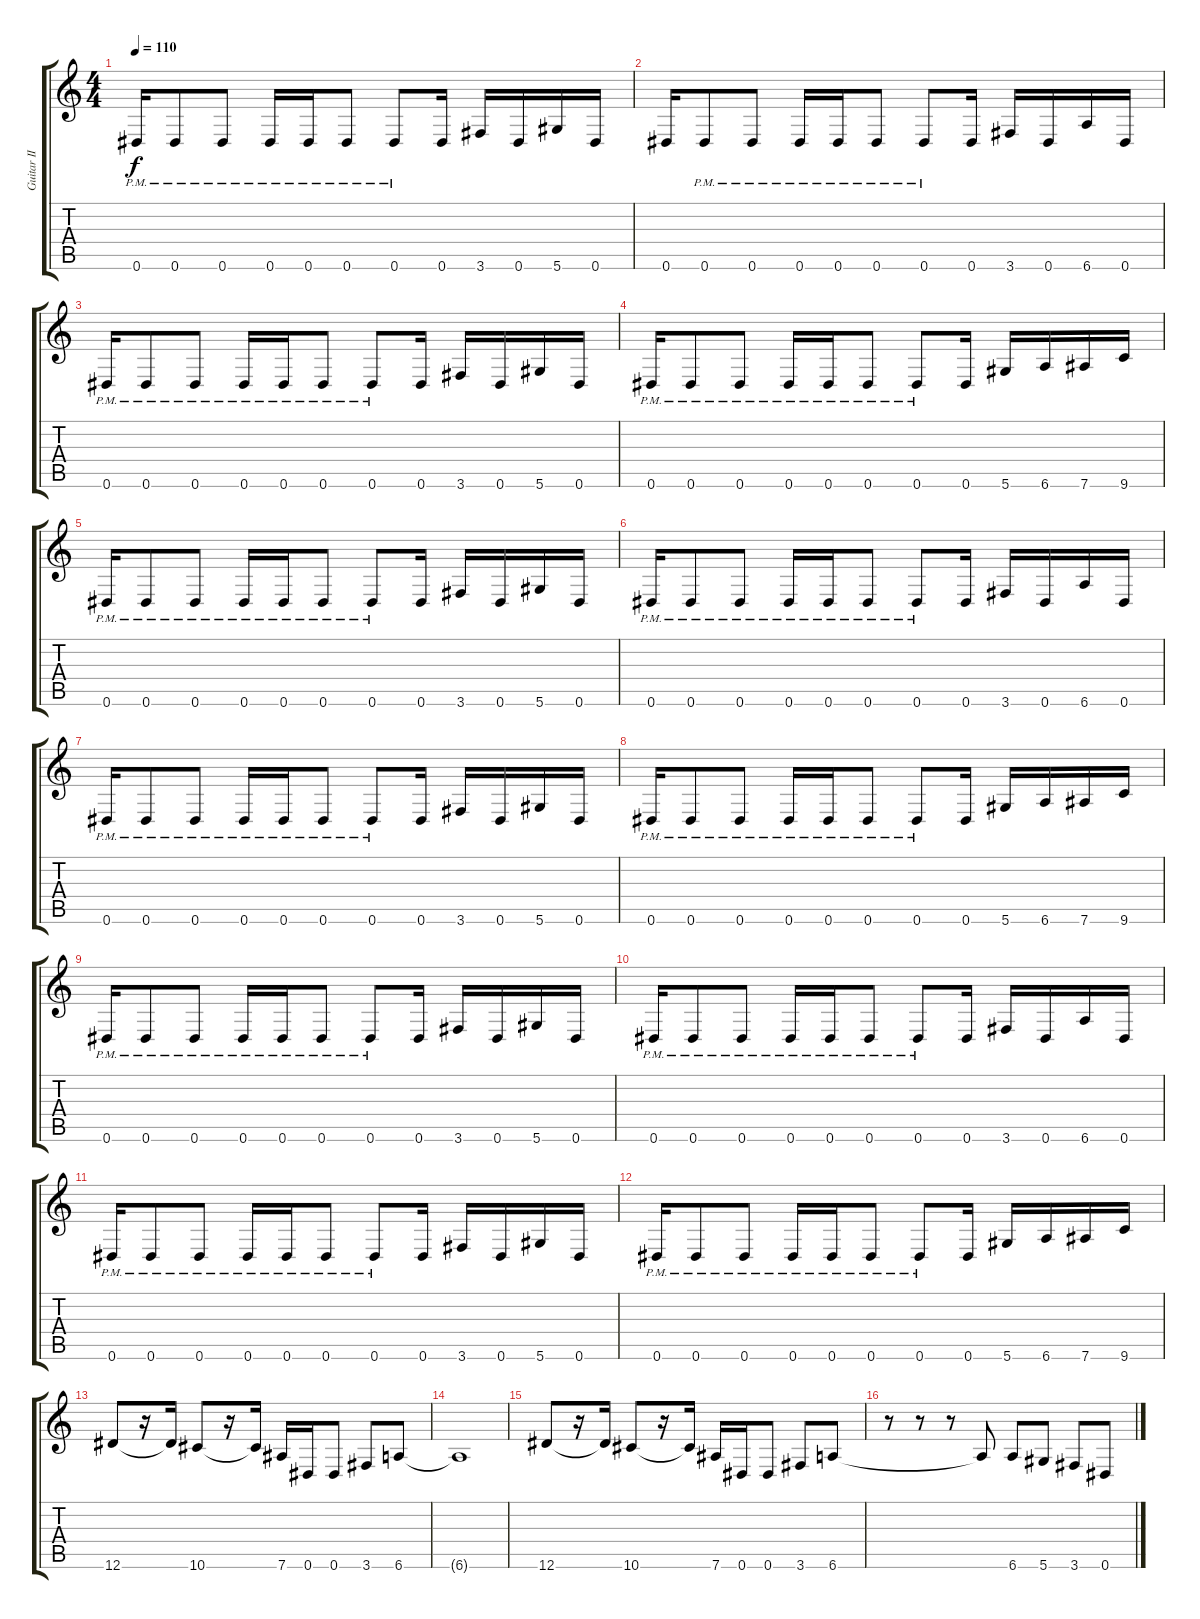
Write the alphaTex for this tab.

\track ("Guitar II" "Guitar II") {instrument overdrivenguitar}
\staff {score tabs}
\tuning (Eb4 Bb3 Gb3 Db3 Ab2 Eb2) {hide}
\ts (4 4)
\tempo 110
\clef g2
\ks c
0.6{pm}.16{dy f} 0.6{pm}.8 0.6{pm}.8 0.6{pm}.16 0.6{pm}.16 0.6{pm}.8 0.6{pm}.8 0.6.16 3.6.16 0.6.16 5.6.16 0.6.16 |
0.6.16 0.6{pm}.8 0.6{pm}.8 0.6{pm}.16 0.6{pm}.16 0.6{pm}.8 0.6{pm}.8 0.6.16 3.6.16 0.6.16 6.6.16 0.6.16 |
0.6{pm}.16 0.6{pm}.8 0.6{pm}.8 0.6{pm}.16 0.6{pm}.16 0.6{pm}.8 0.6{pm}.8 0.6.16 3.6.16 0.6.16 5.6.16 0.6.16 |
0.6{pm}.16 0.6{pm}.8 0.6{pm}.8 0.6{pm}.16 0.6{pm}.16 0.6{pm}.8 0.6{pm}.8 0.6.16 5.6.16 6.6.16 7.6.16 9.6.16 |
0.6{pm}.16 0.6{pm}.8 0.6{pm}.8 0.6{pm}.16 0.6{pm}.16 0.6{pm}.8 0.6{pm}.8 0.6.16 3.6.16 0.6.16 5.6.16 0.6.16 |
0.6{pm}.16 0.6{pm}.8 0.6{pm}.8 0.6{pm}.16 0.6{pm}.16 0.6{pm}.8 0.6{pm}.8 0.6.16 3.6.16 0.6.16 6.6.16 0.6.16 |
0.6{pm}.16 0.6{pm}.8 0.6{pm}.8 0.6{pm}.16 0.6{pm}.16 0.6{pm}.8 0.6{pm}.8 0.6.16 3.6.16 0.6.16 5.6.16 0.6.16 |
0.6{pm}.16 0.6{pm}.8 0.6{pm}.8 0.6{pm}.16 0.6{pm}.16 0.6{pm}.8 0.6{pm}.8 0.6.16 5.6.16 6.6.16 7.6.16 9.6.16 |
0.6{pm}.16 0.6{pm}.8 0.6{pm}.8 0.6{pm}.16 0.6{pm}.16 0.6{pm}.8 0.6{pm}.8 0.6.16 3.6.16 0.6.16 5.6.16 0.6.16 |
0.6{pm}.16 0.6{pm}.8 0.6{pm}.8 0.6{pm}.16 0.6{pm}.16 0.6{pm}.8 0.6{pm}.8 0.6.16 3.6.16 0.6.16 6.6.16 0.6.16 |
0.6{pm}.16 0.6{pm}.8 0.6{pm}.8 0.6{pm}.16 0.6{pm}.16 0.6{pm}.8 0.6{pm}.8 0.6.16 3.6.16 0.6.16 5.6.16 0.6.16 |
0.6{pm}.16 0.6{pm}.8 0.6{pm}.8 0.6{pm}.16 0.6{pm}.16 0.6{pm}.8 0.6{pm}.8 0.6.16 5.6.16 6.6.16 7.6.16 9.6.16 |
12.6.8 r.16 12.6{t}.16 10.6.8 r.16 10.6{t}.16 7.6.16 0.6.16 0.6.8 3.6.8 6.6.8 |
6.6{t}.1 |
12.6.8 r.16 12.6{t}.16 10.6.8 r.16 10.6{t}.16 7.6.16 0.6.16 0.6.8 3.6.8 6.6.8 |
r.8 r.8 r.8 6.6{t}.8 6.6.8 5.6.8 3.6.8 0.6.8
